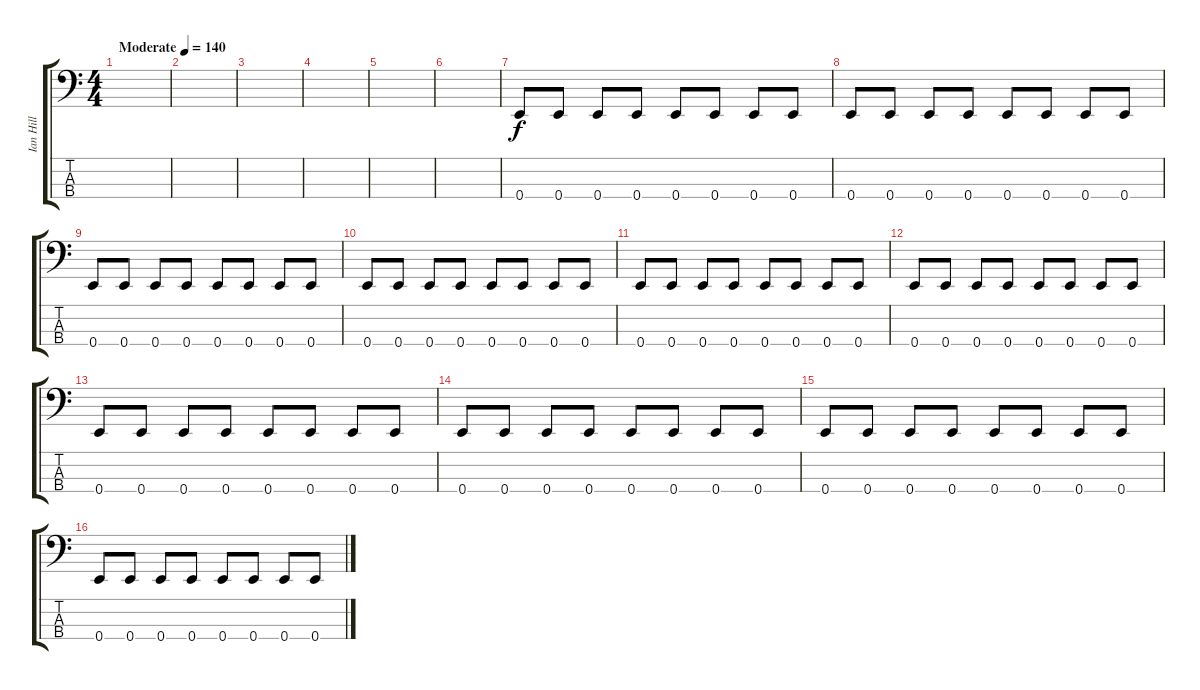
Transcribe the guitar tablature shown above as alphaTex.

\track ("Ian Hill" "Ian Hill") {instrument fretlessbass}
\staff {score tabs}
\tuning (G2 D2 A1 E1) {hide}
\ts (4 4)
\tempo (140 "Moderate")
\clef f4
\ks c
|
|
|
|
|
|
0.4.8 0.4.8 0.4.8 0.4.8 0.4.8 0.4.8 0.4.8 0.4.8 |
0.4.8 0.4.8 0.4.8 0.4.8 0.4.8 0.4.8 0.4.8 0.4.8 |
0.4.8 0.4.8 0.4.8 0.4.8 0.4.8 0.4.8 0.4.8 0.4.8 |
0.4.8 0.4.8 0.4.8 0.4.8 0.4.8 0.4.8 0.4.8 0.4.8 |
0.4.8 0.4.8 0.4.8 0.4.8 0.4.8 0.4.8 0.4.8 0.4.8 |
0.4.8 0.4.8 0.4.8 0.4.8 0.4.8 0.4.8 0.4.8 0.4.8 |
0.4.8 0.4.8 0.4.8 0.4.8 0.4.8 0.4.8 0.4.8 0.4.8 |
0.4.8 0.4.8 0.4.8 0.4.8 0.4.8 0.4.8 0.4.8 0.4.8 |
0.4.8 0.4.8 0.4.8 0.4.8 0.4.8 0.4.8 0.4.8 0.4.8 |
0.4.8 0.4.8 0.4.8 0.4.8 0.4.8 0.4.8 0.4.8 0.4.8
